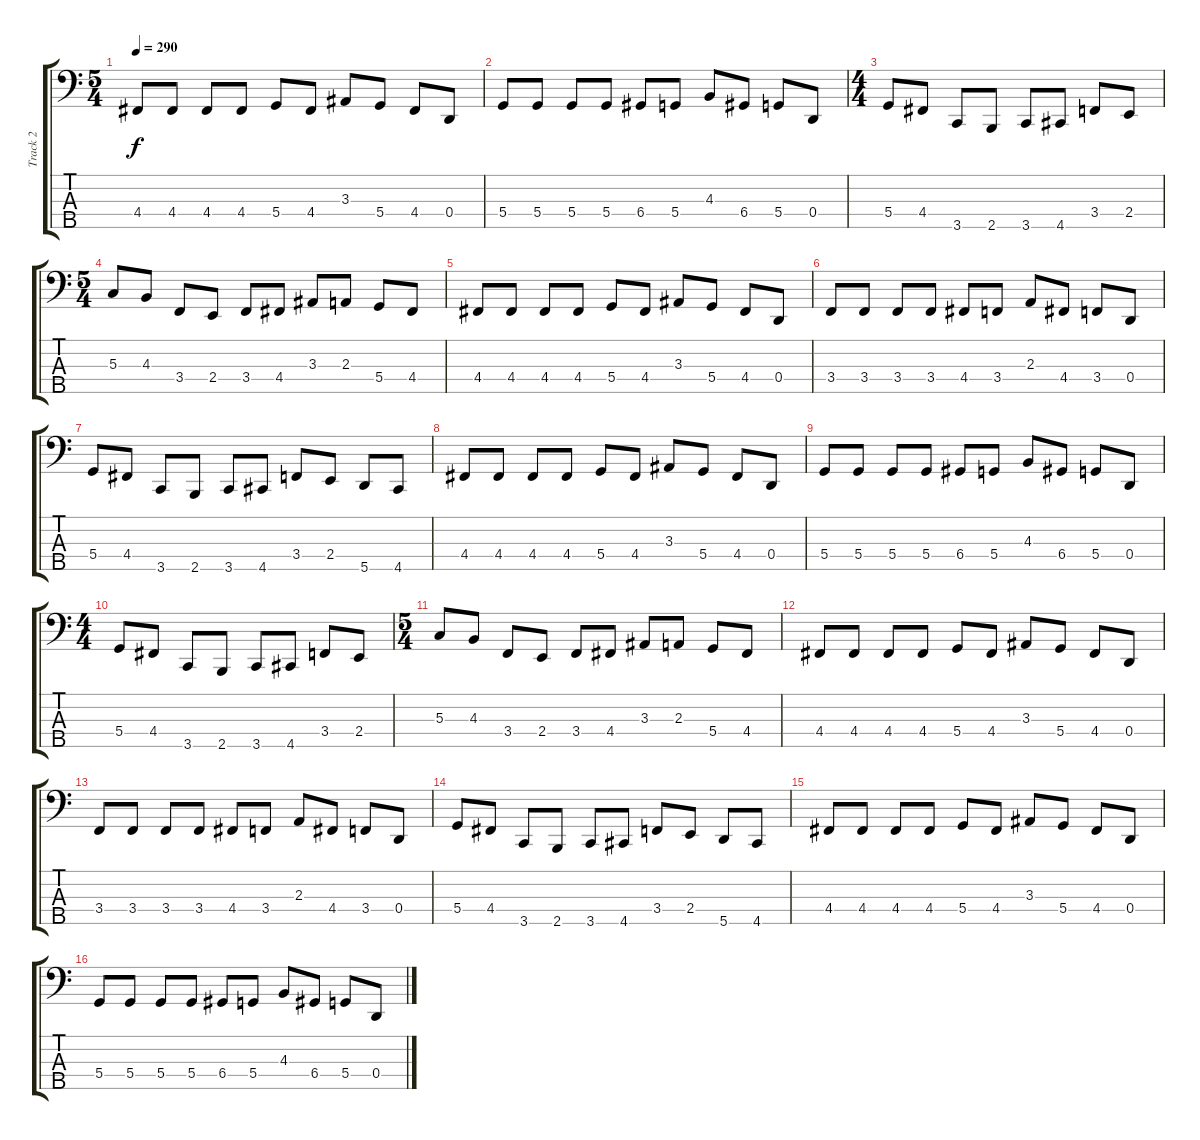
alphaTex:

\track ("Track 2" "Track 2") {instrument electricbassfinger}
\staff {score tabs}
\tuning (F2 C2 G1 D1 A0) {hide}
\ts (5 4)
\tempo 290
\clef f4
\ks c
4.4.8{dy f} 4.4.8 4.4.8 4.4.8 5.4.8 4.4.8 3.3.8 5.4.8 4.4.8 0.4.8 |
5.4.8 5.4.8 5.4.8 5.4.8 6.4.8 5.4.8 4.3.8 6.4.8 5.4.8 0.4.8 |
\ts (4 4)
5.4.8 4.4.8 3.5.8 2.5.8 3.5.8 4.5.8 3.4.8 2.4.8 |
\ts (5 4)
5.3.8 4.3.8 3.4.8 2.4.8 3.4.8 4.4.8 3.3.8 2.3.8 5.4.8 4.4.8 |
4.4.8 4.4.8 4.4.8 4.4.8 5.4.8 4.4.8 3.3.8 5.4.8 4.4.8 0.4.8 |
3.4.8 3.4.8 3.4.8 3.4.8 4.4.8 3.4.8 2.3.8 4.4.8 3.4.8 0.4.8 |
5.4.8 4.4.8 3.5.8 2.5.8 3.5.8 4.5.8 3.4.8 2.4.8 5.5.8 4.5.8 |
4.4.8 4.4.8 4.4.8 4.4.8 5.4.8 4.4.8 3.3.8 5.4.8 4.4.8 0.4.8 |
5.4.8 5.4.8 5.4.8 5.4.8 6.4.8 5.4.8 4.3.8 6.4.8 5.4.8 0.4.8 |
\ts (4 4)
5.4.8 4.4.8 3.5.8 2.5.8 3.5.8 4.5.8 3.4.8 2.4.8 |
\ts (5 4)
5.3.8 4.3.8 3.4.8 2.4.8 3.4.8 4.4.8 3.3.8 2.3.8 5.4.8 4.4.8 |
4.4.8 4.4.8 4.4.8 4.4.8 5.4.8 4.4.8 3.3.8 5.4.8 4.4.8 0.4.8 |
3.4.8 3.4.8 3.4.8 3.4.8 4.4.8 3.4.8 2.3.8 4.4.8 3.4.8 0.4.8 |
5.4.8 4.4.8 3.5.8 2.5.8 3.5.8 4.5.8 3.4.8 2.4.8 5.5.8 4.5.8 |
4.4.8 4.4.8 4.4.8 4.4.8 5.4.8 4.4.8 3.3.8 5.4.8 4.4.8 0.4.8 |
5.4.8 5.4.8 5.4.8 5.4.8 6.4.8 5.4.8 4.3.8 6.4.8 5.4.8 0.4.8
